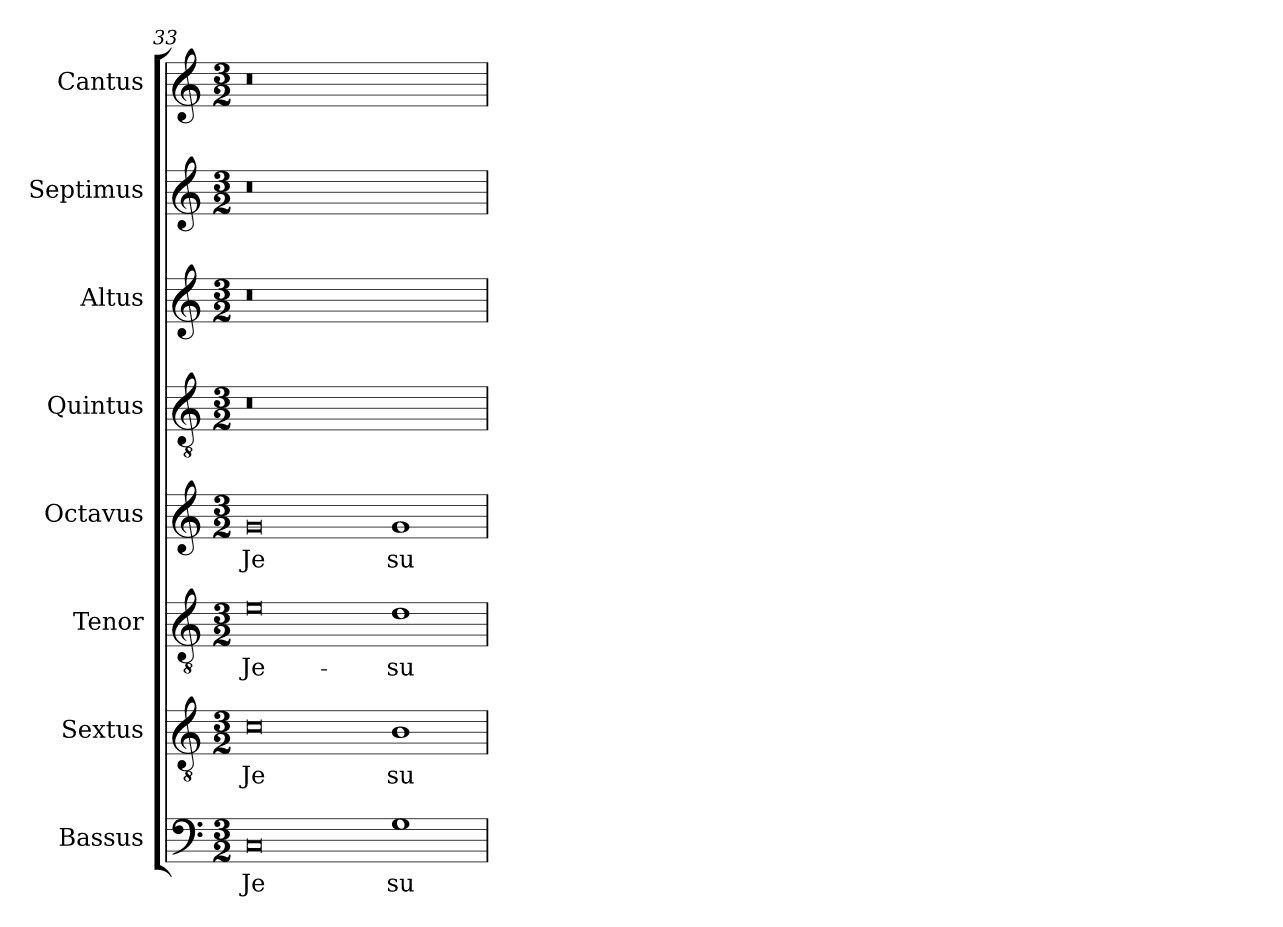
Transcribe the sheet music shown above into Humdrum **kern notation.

**kern	**text	**kern	**text	**kern	**text	**kern	**text	**kern	**kern	**kern	**kern
*part8	*part8	*part7	*part7	*part6	*part6	*part5	*part5	*part4	*part3	*part2	*part1
*staff8	*staff8	*staff7	*staff7	*staff6	*staff6	*staff5	*staff5	*staff4	*staff3	*staff2	*staff1
*I"Bassus	*	*I"Sextus	*	*I"Tenor	*	*I"Octavus	*	*I"Quintus	*I"Altus	*I"Septimus	*I"Cantus
*clefF4	*	*clefGv2	*	*clefGv2	*	*clefG2	*	*clefGv2	*clefG2	*clefG2	*clefG2
*	*	*	*	*	*	*	*	*	*	*k[]	*
*	*	*	*	*	*	*	*	*	*	*C:	*
*M3/2	*	*M3/2	*	*M3/2	*	*M3/2	*	*M3/2	*M3/2	*M3/2	*M3/2
=33	=33	=33	=33	=33	=33	=33	=33	=33	=33	=33	=33
!	!LO:LY:b:cj	!	!LO:LY:b:cj	!	!LO:LY:b:cj	!	!LO:LY:b:cj	!	!	!	!
0C	Je	0c	Je	0e	Je-	0g	Je	0.r	0.r	0.r	0.r
!	!LO:LY:b:cj	!	!LO:LY:b:cj	!	!LO:LY:b:cj	!	!LO:LY:b:cj	!	!	!	!
1G	su	1B	su	1d	-su	1g	su	.	.	.	.
=	=	=	=	=	=	=	=	=	=	=	=
*-	*-	*-	*-	*-	*-	*-	*-	*-	*-	*-	*-
